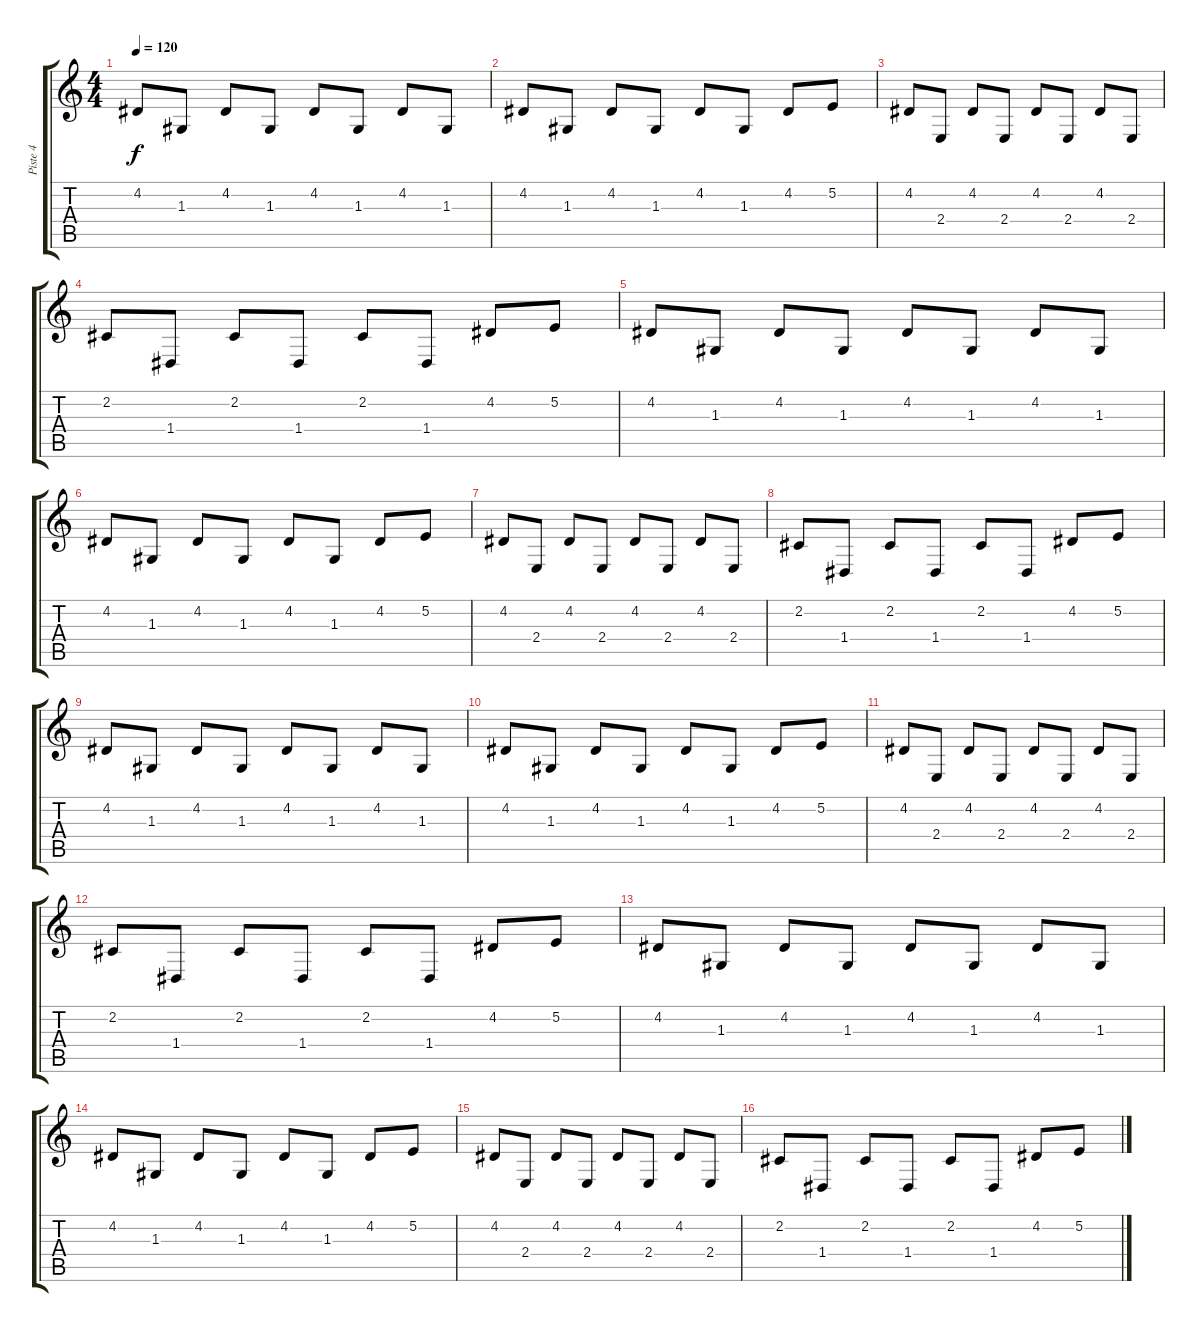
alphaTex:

\track ("Piste 4" "Piste 4") {instrument fx4atmosphere}
\staff {score tabs}
\tuning (E4 B3 G3 D3 A2 E2) {hide}
\ts (4 4)
\tempo 120
\clef g2
\ks c
4.2.8{dy f} 1.3.8 4.2.8 1.3.8 4.2.8 1.3.8 4.2.8 1.3.8 |
4.2.8 1.3.8 4.2.8 1.3.8 4.2.8 1.3.8 4.2.8 5.2.8 |
4.2.8 2.4.8 4.2.8 2.4.8 4.2.8 2.4.8 4.2.8 2.4.8 |
2.2.8 1.4.8 2.2.8 1.4.8 2.2.8 1.4.8 4.2.8 5.2.8 |
4.2.8 1.3.8 4.2.8 1.3.8 4.2.8 1.3.8 4.2.8 1.3.8 |
4.2.8 1.3.8 4.2.8 1.3.8 4.2.8 1.3.8 4.2.8 5.2.8 |
4.2.8 2.4.8 4.2.8 2.4.8 4.2.8 2.4.8 4.2.8 2.4.8 |
2.2.8 1.4.8 2.2.8 1.4.8 2.2.8 1.4.8 4.2.8 5.2.8 |
4.2.8 1.3.8 4.2.8 1.3.8 4.2.8 1.3.8 4.2.8 1.3.8 |
4.2.8 1.3.8 4.2.8 1.3.8 4.2.8 1.3.8 4.2.8 5.2.8 |
4.2.8 2.4.8 4.2.8 2.4.8 4.2.8 2.4.8 4.2.8 2.4.8 |
2.2.8 1.4.8 2.2.8 1.4.8 2.2.8 1.4.8 4.2.8 5.2.8 |
4.2.8 1.3.8 4.2.8 1.3.8 4.2.8 1.3.8 4.2.8 1.3.8 |
4.2.8 1.3.8 4.2.8 1.3.8 4.2.8 1.3.8 4.2.8 5.2.8 |
4.2.8 2.4.8 4.2.8 2.4.8 4.2.8 2.4.8 4.2.8 2.4.8 |
2.2.8 1.4.8 2.2.8 1.4.8 2.2.8 1.4.8 4.2.8 5.2.8
